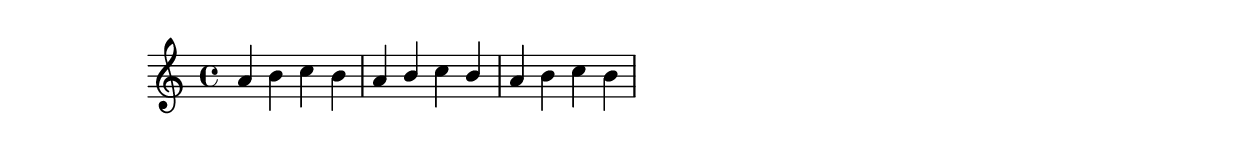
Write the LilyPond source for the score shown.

%% Do not edit this file; it is auto-generated from LSR http://lsr.dsi.unimi.it
%% This file is in the public domain.
\version "2.11.50"

\header {
  lsrtags = "editorial-annotations"

  texidoc = "
The default direction of stems on the center line of the staff is set
by the @code{Stem} property @code{neutral-direction}.

"
  doctitle = "Default direction of stems on the center line of the staff"
} % begin verbatim
\relative c'' {
  a4 b c b
  \override Stem #'neutral-direction = #up
  a4 b c b
  \override Stem #'neutral-direction = #down
  a4 b c b
}
